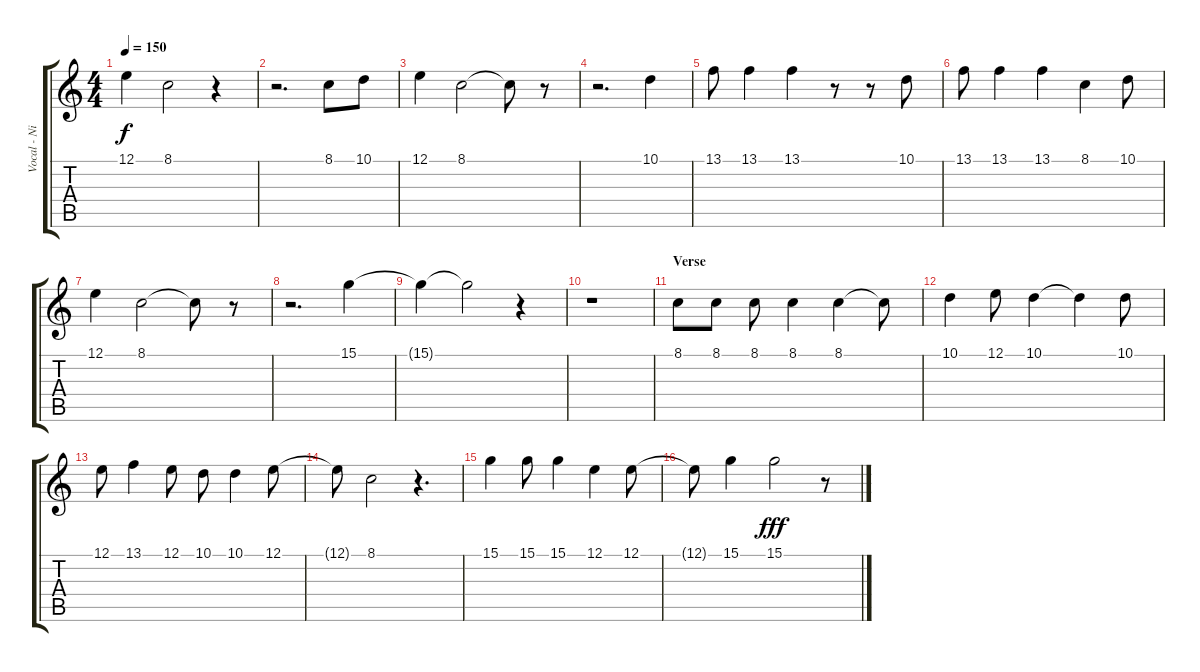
\track ("Vocal - Nikola" "Vocal - Ni") {instrument flute}
\staff {score tabs}
\tuning (E4 B3 G3 D3 A2 E2) {hide}
\ts (4 4)
\tempo 150
\clef g2
\ks c
12.1.4{dy f} 8.1.2 r.4 |
r.2{d} 8.1.8 10.1.8 |
12.1.4 8.1.2 8.1{t}.8 r.8 |
r.2{d} 10.1.4 |
13.1.8 13.1.4 13.1.4 r.8 r.8 10.1.8 |
13.1.8 13.1.4 13.1.4 8.1.4 10.1.8 |
12.1.4 8.1.2 8.1{t}.8 r.8 |
r.2{d} 15.1.4 |
15.1{t}.4 15.1{t}.2 r.4 |
r.1 |
\section ("" "Verse")
8.1.8 8.1.8 8.1.8 8.1.4 8.1.4 8.1{t}.8 |
10.1.4 12.1.8 10.1.4 10.1{t}.4 10.1.8 |
12.1.8 13.1.4 12.1.8 10.1.8 10.1.4 12.1.8 |
12.1{t}.8 8.1.2 r.4{d} |
15.1.4 15.1.8 15.1.4 12.1.4 12.1.8 |
12.1{t}.8 15.1.4 15.1.2{dy fff} r.8
